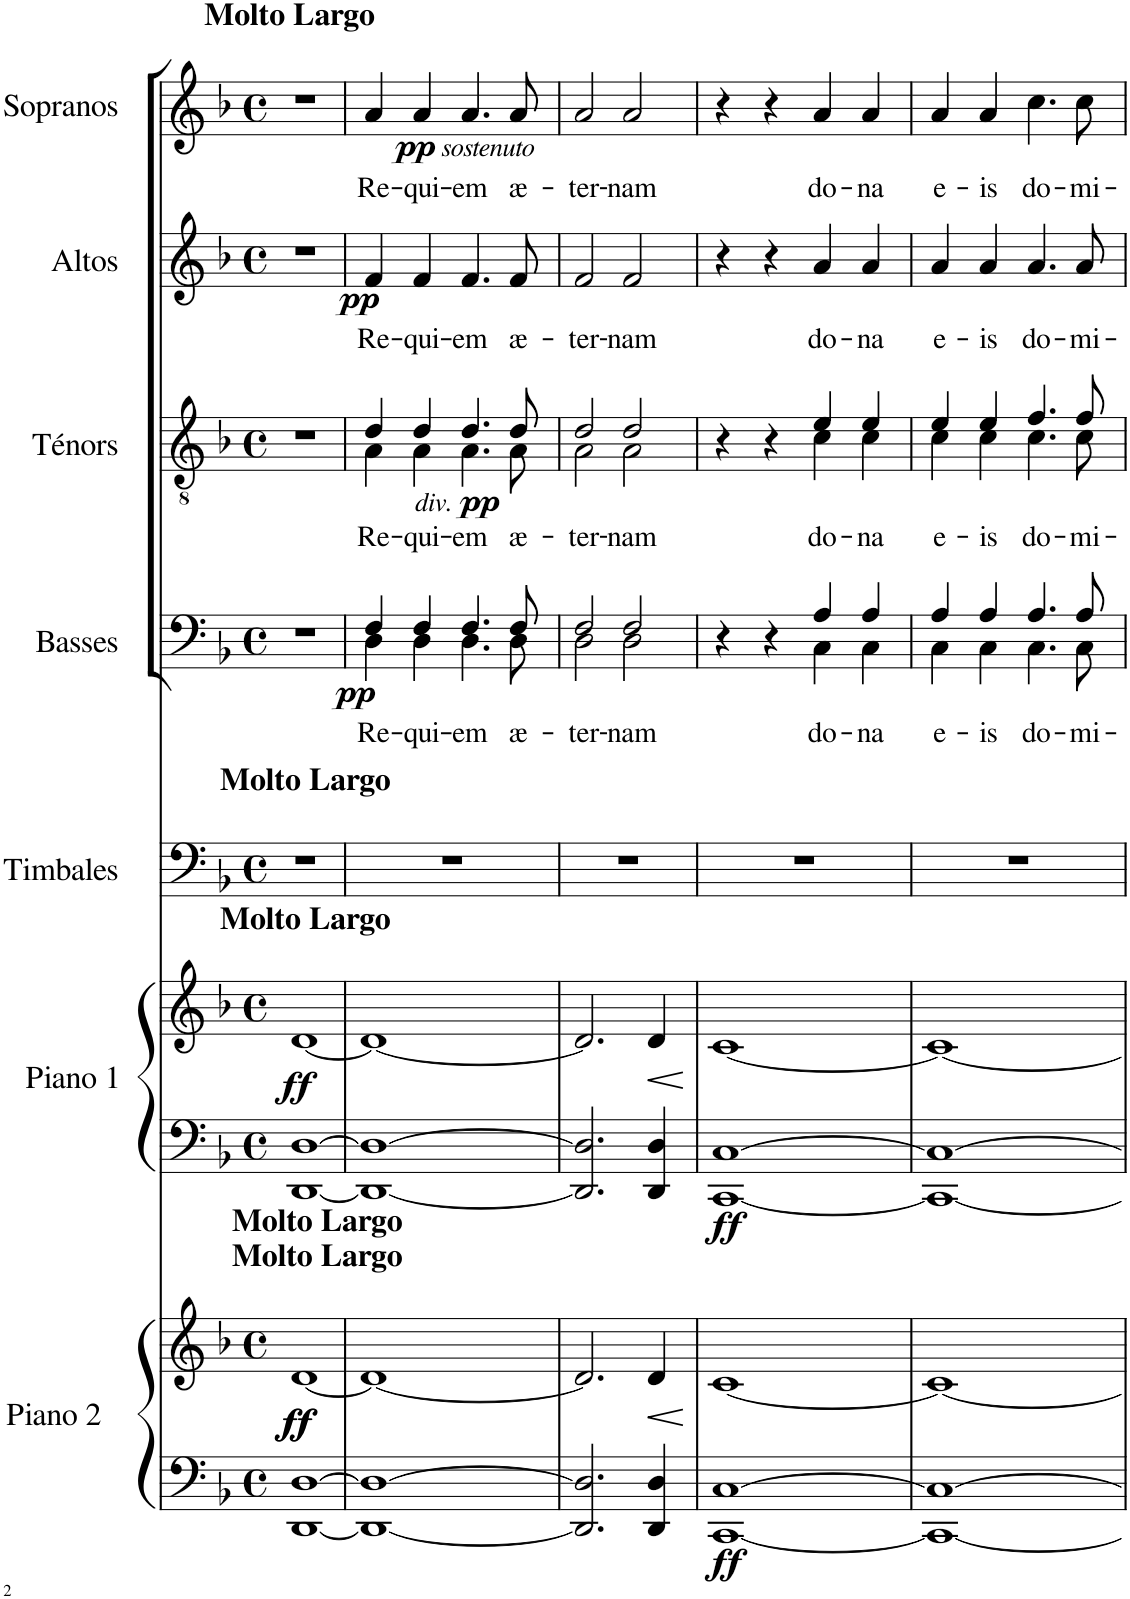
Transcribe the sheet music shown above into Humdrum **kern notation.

**kern	**kern	**dynam	**kern	**kern	**dynam	**kern	**text	**dynam	**kern	**text	**dynam	**kern	**text	**dynam	**kern	**text	**dynam
*part6	*part6	*part6	*part5	*part5	*part5	*part4	*part4	*part4	*part3	*part3	*part3	*part2	*part2	*part2	*part1	*part1	*part1
*staff8	*staff7	*staff7/8	*staff6	*staff5	*staff5/6	*staff4	*staff4	*staff4	*staff3	*staff3	*staff3	*staff2	*staff2	*staff2	*staff1	*staff1	*staff1
*I"Piano 2	*	*	*I"Piano 1	*	*	*I"Basses	*	*	*I"Ténors	*	*	*I"Altos	*	*	*I"Sopranos	*	*
*I'Pno	*	*	*I'Pno	*	*	*	*	*	*	*	*	*	*	*	*	*	*
*clefF4	*clefG2	*	*clefF4	*clefG2	*	*clefF4	*	*	*clefGv2	*	*	*clefG2	*	*	*clefG2	*	*
*k[b-]	*k[b-]	*	*k[b-]	*k[b-]	*	*k[b-]	*	*	*k[b-]	*	*	*k[b-]	*	*	*k[b-]	*	*
*M4/4	*M4/4	*	*M4/4	*M4/4	*	*M4/4	*	*	*M4/4	*	*	*M4/4	*	*	*M4/4	*	*
*met(c)	*met(c)	*	*met(c)	*met(c)	*	*met(c)	*	*	*met(c)	*	*	*met(c)	*	*	*met(c)	*	*
=1	=1	=1	=1	=1	=1	=1	=1	=1	=1	=1	=1	=1	=1	=1	=1	=1	=1
!	!	!	!	!	!	!	!	!	!	!	!	!	!	!	!LO:TX:a:B:t=Molto Largo	!	!
!	!	!	!	!LO:TX:a:B:t=Molto Largo	!	!	!	!	!	!	!	!	!	!	!	!	!
!	!LO:TX:a:B:t=Molto Largo	!	!	!	!	!	!	!	!	!	!	!	!	!	!	!	!
!	!LO:TX:a:B:t=Molto Largo	!	!	!	!	!	!	!	!	!	!	!	!	!	!	!	!
!	!	!LO:DY:b	!	!	!	!	!	!	!	!	!	!	!	!	!	!	!
!	!	!LO:DY:n=1:b	!	!	!LO:DY:b	!	!	!	!	!	!LO:DY:b	!	!	!	!	!	!
!	!	!	!	!	!	!	!	!	!	!	!LO:DY:n=1:b	!	!	!	!	!	!
[1DD [1D	[1d	ff ff	[1DD [1D	[1d	ff	1r	.	.	1r	.	other-dynamics pp	1r	.	.	1r	.	.
=2	=2	=2	=2	=2	=2	=2	=2	=2	=2	=2	=2	=2	=2	=2	=2	=2	=2
!	!	!	!	!	!	!	!LO:LY:b	!LO:DY:b	!	!LO:LY:b	!	!	!LO:LY:b	!LO:DY:b	!	!LO:LY:b	!
*	*	*	*	*	*	*^	*	*	*^	*	*	*	*	*	*	*	*
1DD_ 1D_	1d_	.	1DD_ 1D_	1d_	.	4F/	4D\	Re-	pp	4d/	4A\	Re-	.	4f/	Re-	pp	4a/	Re-	.
!	!	!	!	!	!	!	!	!LO:LY:b	!	!	!	!LO:LY:b	!	!	!LO:LY:b	!	!	!LO:LY:b	!LO:DY:b
!	!	!	!	!	!	!	!	!	!	!	!	!	!	!	!	!	!	!	!LO:DY:n=1:b
.	.	.	.	.	.	4F/	4D\	-qui-	.	4d/	4A\	-qui-	.	4f/	-qui-	.	4a/	-qui-	pp other-dynamics
!	!	!	!	!	!	!	!	!LO:LY:b	!	!	!	!LO:LY:b	!	!	!LO:LY:b	!	!	!LO:LY:b	!
.	.	.	.	.	.	4.F/	4.D\	-em	.	4.d/	4.A\	-em	.	4.f/	-em	.	4.a/	-em	.
!	!	!	!	!	!	!	!	!LO:LY:b	!	!	!	!LO:LY:b	!	!	!LO:LY:b	!	!	!LO:LY:b	!
.	.	.	.	.	.	8F/	8D\	æ-	.	8d/	8A\	æ-	.	8f/	æ-	.	8a/	æ-	.
=3	=3	=3	=3	=3	=3	=3	=3	=3	=3	=3	=3	=3	=3	=3	=3	=3	=3	=3	=3
!	!	!	!	!	!	!	!	!LO:LY:b	!	!	!	!LO:LY:b	!	!	!LO:LY:b	!	!	!LO:LY:b	!
2.DD/] 2.D/]	2.d/]	.	2.DD/] 2.D/]	2.d/]	.	2F/	2D\	-ter-	.	2d/	2A\	-ter-	.	2f/	-ter-	.	2a/	-ter-	.
!	!	!	!	!	!	!	!	!LO:LY:b	!	!	!	!LO:LY:b	!	!	!LO:LY:b	!	!	!LO:LY:b	!
.	.	.	.	.	.	2F/	2D\	-nam	.	2d/	2A\	-nam	.	2f/	-nam	.	2a/	-nam	.
!	!	!LO:HP:b	!	!	!LO:HP:b	!	!	!	!	!	!	!	!	!	!	!	!	!	!
4DD/ 4D/	4d/	<	4DD/ 4D/	4d/	<	.	.	.	.	.	.	.	.	.	.	.	.	.	.
*	*	*	*	*	*	*v	*v	*	*	*	*	*	*	*	*	*	*	*	*
*	*	*	*	*	*	*	*	*	*v	*v	*	*	*	*	*	*	*	*
.	.	[	.	.	[	.	.	.	.	.	.	.	.	.	.	.	.
=4	=4	=4	=4	=4	=4	=4	=4	=4	=4	=4	=4	=4	=4	=4	=4	=4	=4
*	*	*	*	*	*	*^	*	*	*^	*	*	*	*	*	*	*	*
!	!	!LO:DY:b=2	!	!	!LO:DY:b=2	!	!	!	!	!	!	!	!	!	!	!	!	!	!
[1CC [1C	[1c	ff	[1CC [1C	[1c	ff	4r	2ryy	.	.	4r	2ryy	.	.	4r	.	.	4r	.	.
.	.	.	.	.	.	4r	.	.	.	4r	.	.	.	4r	.	.	4r	.	.
!	!	!	!	!	!	!	!	!LO:LY:b	!	!	!	!LO:LY:b	!	!	!LO:LY:b	!	!	!LO:LY:b	!
.	.	.	.	.	.	4A/	4C\	do-	.	4e/	4c\	do-	.	4a/	do-	.	4a/	do-	.
!	!	!	!	!	!	!	!	!LO:LY:b	!	!	!	!LO:LY:b	!	!	!LO:LY:b	!	!	!LO:LY:b	!
.	.	.	.	.	.	4A/	4C\	-na	.	4e/	4c\	-na	.	4a/	-na	.	4a/	-na	.
=5	=5	=5	=5	=5	=5	=5	=5	=5	=5	=5	=5	=5	=5	=5	=5	=5	=5	=5	=5
!	!	!	!	!	!	!	!	!LO:LY:b	!	!	!	!LO:LY:b	!	!	!LO:LY:b	!	!	!LO:LY:b	!
1CC_ 1C_	1c_	.	1CC_ 1C_	1c_	.	4A/	4C\	e-	.	4e/	4c\	e-	.	4a/	e-	.	4a/	e-	.
!	!	!	!	!	!	!	!	!LO:LY:b	!	!	!	!LO:LY:b	!	!	!LO:LY:b	!	!	!LO:LY:b	!
.	.	.	.	.	.	4A/	4C\	-is	.	4e/	4c\	-is	.	4a/	-is	.	4a/	-is	.
!	!	!	!	!	!	!	!	!LO:LY:b	!	!	!	!LO:LY:b	!	!	!LO:LY:b	!	!	!LO:LY:b	!
.	.	.	.	.	.	4.A/	4.C\	do-	.	4.f/	4.c\	do-	.	4.a/	do-	.	4.cc\	do-	.
!	!	!	!	!	!	!	!	!LO:LY:b	!	!	!	!LO:LY:b	!	!	!LO:LY:b	!	!	!LO:LY:b	!
.	.	.	.	.	.	8A/	8C\	-mi-	.	8f/	8c\	-mi-	.	8a/	-mi-	.	8cc\	-mi-	.
*	*	*	*	*	*	*v	*v	*	*	*	*	*	*	*	*	*	*	*	*
*	*	*	*	*	*	*	*	*	*v	*v	*	*	*	*	*	*	*	*
=	=	=	=	=	=	=	=	=	=	=	=	=	=	=	=	=	=
*-	*-	*-	*-	*-	*-	*-	*-	*-	*-	*-	*-	*-	*-	*-	*-	*-	*-
